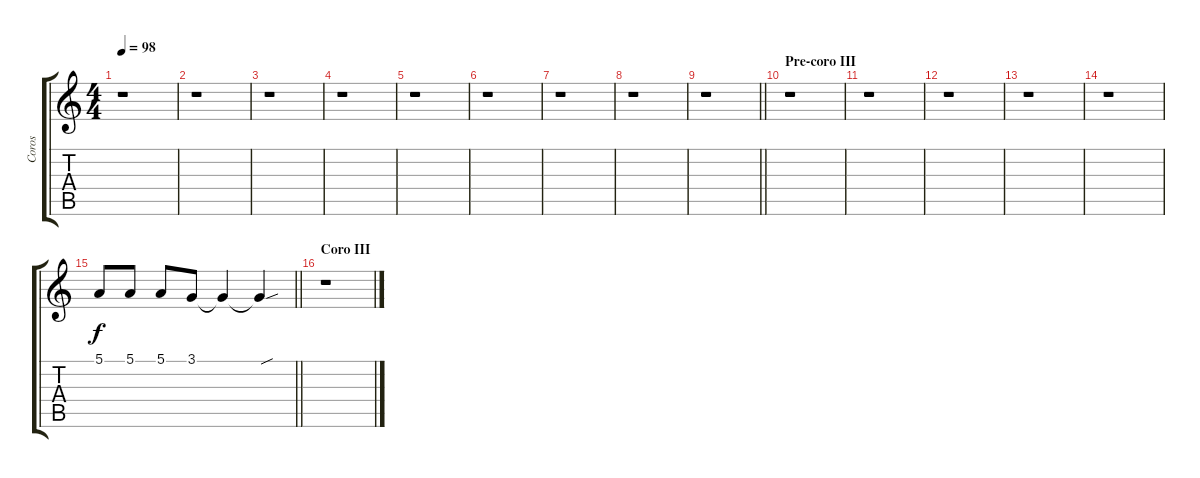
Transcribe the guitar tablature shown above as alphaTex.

\track ("Coros" "Coros") {instrument synthstrings1}
\staff {score tabs}
\tuning (E4 B3 G3 D3 A2 E2) {hide}
\ts (4 4)
\tempo 98
\clef g2
\ks aminor
r.1{dy f} |
r.1 |
r.1 |
r.1 |
r.1 |
r.1 |
r.1 |
r.1 |
\barLineRight lightlight
r.1 |
\section ("" "Pre-coro III")
r.1 |
r.1 |
r.1 |
r.1 |
r.1 |
\barLineRight lightlight
5.1.8 5.1.8 5.1.8 3.1.8 3.1{t}.4 3.1{sou t}.4 |
\section ("" "Coro III")
r.1
